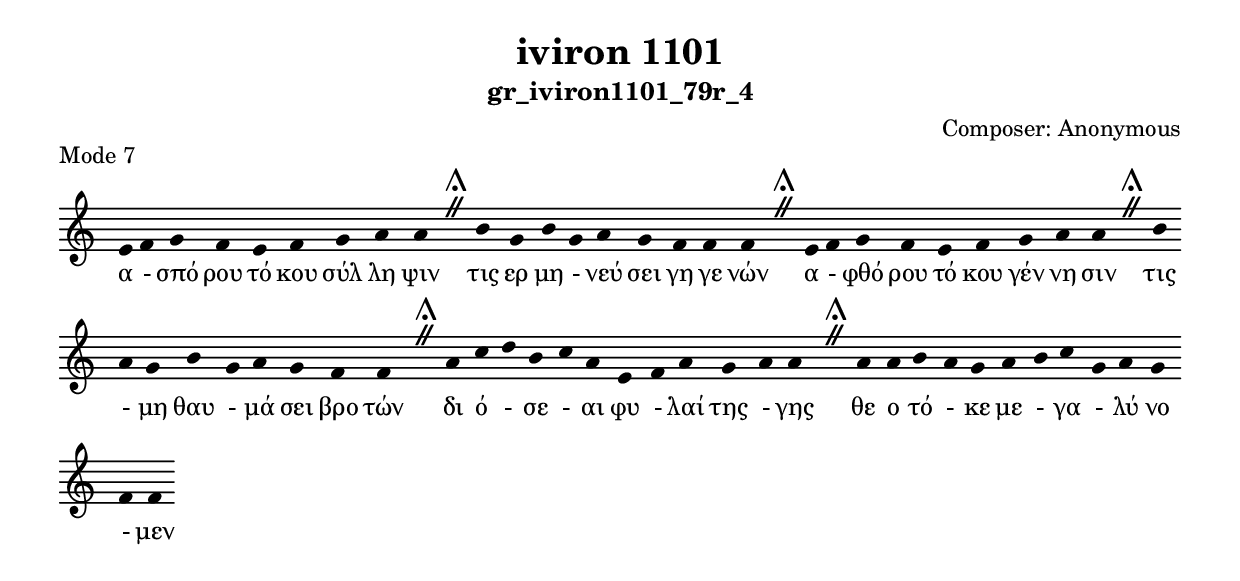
\include "gregorian.ly"

	\header {
 	  title = "iviron 1101"
	  subtitle = "gr_iviron1101_79r_4"
	  composer = "Composer: Αnonymous"
	  piece = "Mode 7"
	}

	chant = {
	  e'4 f'4 g'4 f'4 e'4 f'4 g'4 a'4 a'4 \divisioMaior
 b'4 g'4 b'4 g'4 a'4 g'4 f'4 f'4 f'4 \divisioMaior
 e'4 f'4 g'4 f'4 e'4 f'4 g'4 a'4 a'4 \divisioMaior
 b'4 a'4 g'4 b'4 g'4 a'4 g'4 f'4 f'4 \divisioMaior
 a'4 c''4 d''4 b'4 c''4 a'4 e'4 f'4 a'4 g'4 a'4 a'4 \divisioMaior
 a'4 a'4 b'4 a'4 g'4 a'4 b'4 c''4 g'4 a'4 g'4 f'4 f'4\finalis
	}

	verba = \lyricmode {α - σπό ρου τό κου σύλ λη ψιν 
τις ερ μη - νεύ σει γη γε νών 
α - φθό ρου τό κου γέν νη σιν 
τις - μη θαυ - μά σει βρο τών 
δι ό - σε - αι φυ - λαί της - γης 
θε ο τό - κε με - γα - λύ νο - μεν 
	}


	\score {
	  \new Staff <<
	  \new Voice = "melody" \chant
	  \new Lyrics = "one" \lyricsto melody \verba
	  >>
	  \layout {
	    \context {
	      \Staff
	      \remove "Time_signature_engraver"
	      \remove "Bar_engraver"
	    }
	    \context {
	      \Voice
	      \remove "Stem_engraver"
	    }
	  }
	}